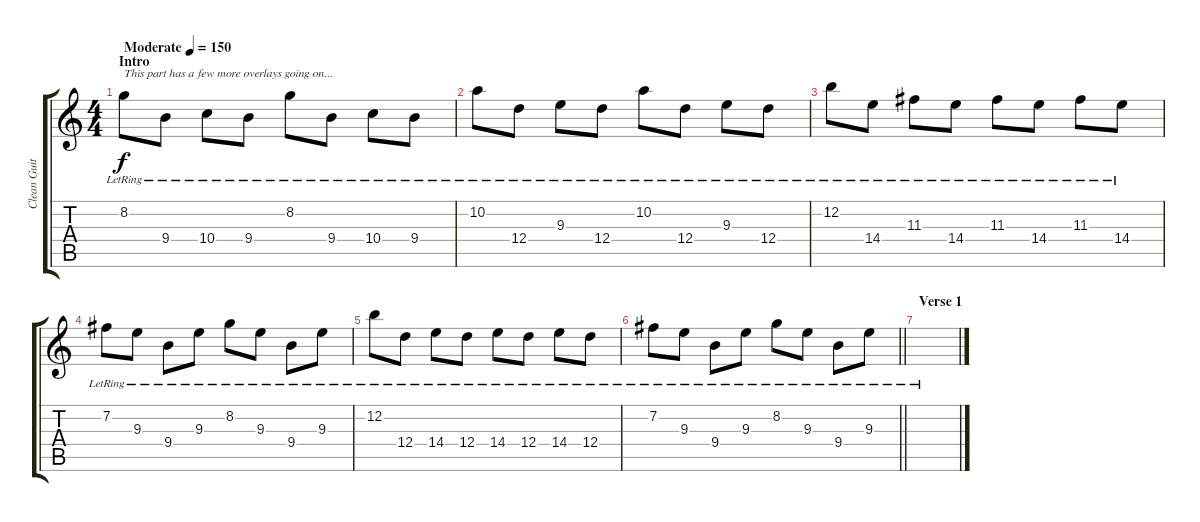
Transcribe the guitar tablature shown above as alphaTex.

\track ("Clean Guitar 1" "Clean Guit") {instrument electricguitarclean}
\staff {score tabs}
\tuning (E4 B3 G3 D3 A2 E2) {hide}
\ts (4 4)
\section ("" "Intro")
\tempo (150 "Moderate")
\clef g2
\ks c
8.2{lr}.8{txt "This part has a few more overlays going on..." dy f instrument electricguitarclean} 9.4{lr}.8 10.4{lr}.8 9.4{lr}.8 8.2{lr}.8 9.4{lr}.8 10.4{lr}.8 9.4{lr}.8 |
10.2{lr}.8 12.4{lr}.8 9.3{lr}.8 12.4{lr}.8 10.2{lr}.8 12.4{lr}.8 9.3{lr}.8 12.4{lr}.8 |
12.2{lr}.8 14.4{lr}.8 11.3{lr}.8 14.4{lr}.8 11.3{lr}.8 14.4{lr}.8 11.3{lr}.8 14.4{lr}.8 |
7.2{lr}.8 9.3{lr}.8 9.4{lr}.8 9.3{lr}.8 8.2{lr}.8 9.3{lr}.8 9.4{lr}.8 9.3{lr}.8 |
12.2{lr}.8 12.4{lr}.8 14.4{lr}.8 12.4{lr}.8 14.4{lr}.8 12.4{lr}.8 14.4{lr}.8 12.4{lr}.8 |
\barLineRight lightlight
7.2{lr}.8 9.3{lr}.8 9.4{lr}.8 9.3{lr}.8 8.2{lr}.8 9.3{lr}.8 9.4{lr}.8 9.3{lr}.8 |
\section ("" "Verse 1")
